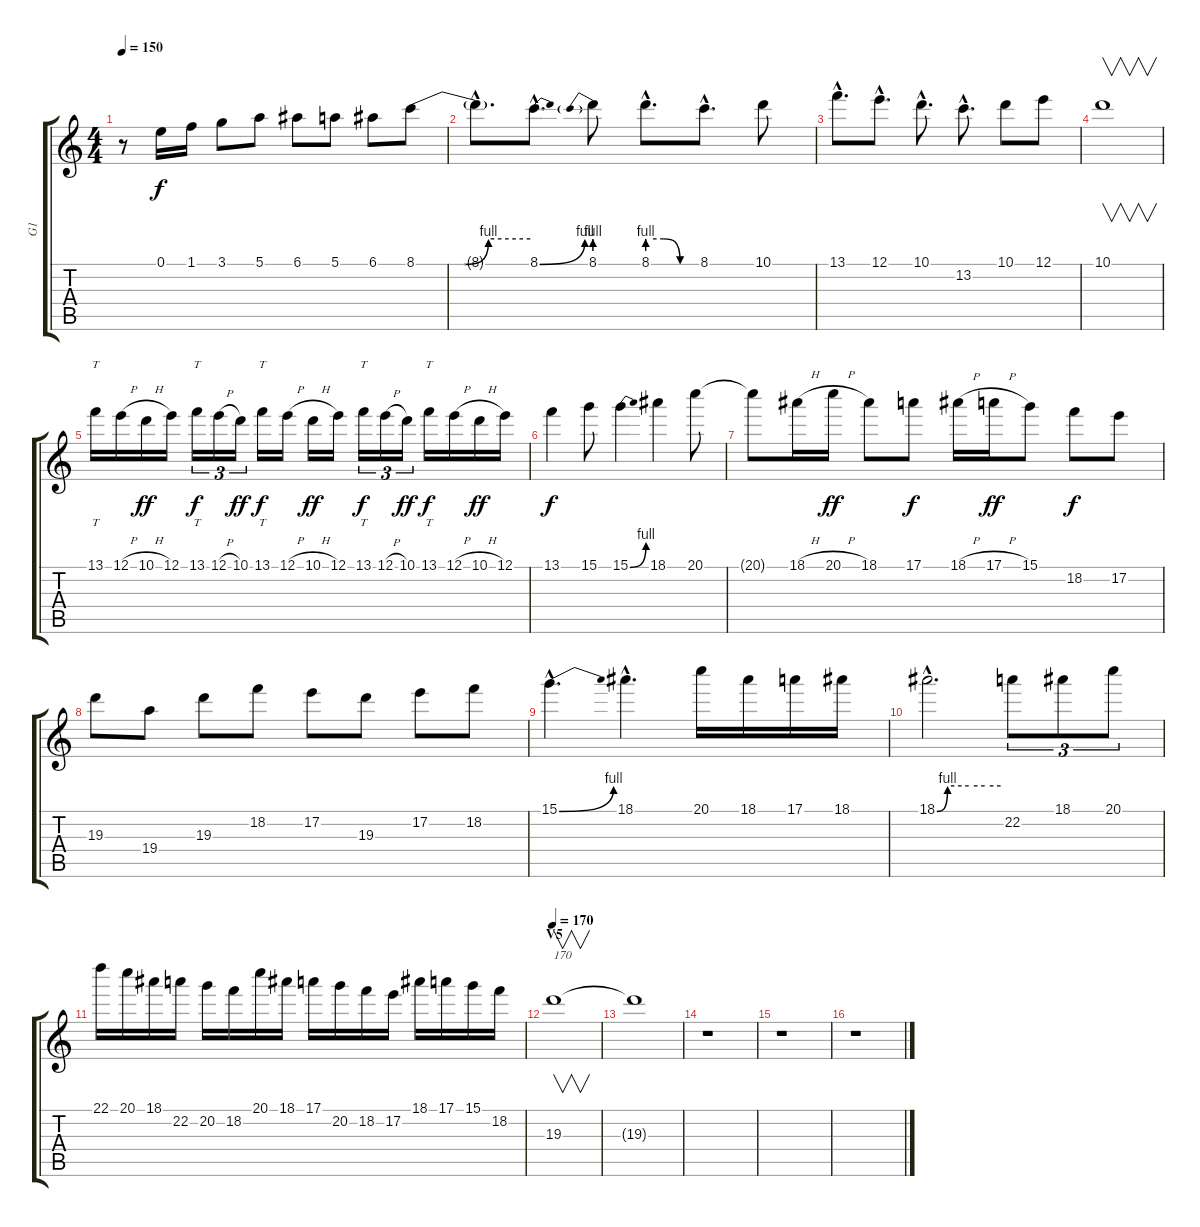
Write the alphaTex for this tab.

\track ("G1" "G1") {instrument distortionguitar}
\staff {score tabs}
\tuning (E4 B3 G3 D3 A2 E2) {hide}
\ts (4 4)
\tempo 150
\clef g2
\ks c
r.8{dy f} 0.1.16 1.1.16 3.1.8 5.1.8 6.1.8 5.1.8 6.1.8 8.1{be (custom 0 0 25 0 38 4 60 4)}.8 |
8.1{hac t}.8{d} 8.1{be (bend 0 0 60 4) hac}.8{d} 8.1{be (prebend 0 4 60 4)}.8 8.1{be (custom 0 4 20 4 40 0 60 0) hac}.8{d} 8.1{hac}.8{d} 10.1.8 |
13.1{hac}.8{d} 12.1{hac}.8{d} 10.1{hac}.8{d} 13.2{hac}.8{d} 10.1.8 12.1.8 |
\section ("" "")
10.1.1{v} |
13.1.16{tt} 12.1{h}.16 10.1{h}.16{dy ff} 12.1.16 13.1.16{tt tu (3 2) dy f} 12.1{h}.16{tu (3 2)} 10.1.16{tu (3 2) dy ff} 13.1.16{tt dy f} 12.1{h}.16 10.1{h}.16{dy ff} 12.1.16 13.1.16{tt tu (3 2) dy f} 12.1{h}.16{tu (3 2)} 10.1.16{tu (3 2) dy ff} 13.1.16{tt dy f} 12.1{h}.16 10.1{h}.16{dy ff} 12.1.16 |
13.1.4{dy f} 15.1.8 15.1{be (bend 0 0 60 4)}.4 18.1.4 20.1.8 |
20.1{t}.8 18.1{h}.16 20.1{h}.16{dy ff} 18.1.8 17.1.8{dy f} 18.1{h}.16 17.1{h}.16{dy ff} 15.1.8 18.2.8{dy f} 17.2.8 |
19.3.8 19.4.8 19.3.8 18.2.8 17.2.8 19.3.8 17.2.8 18.2.8 |
15.1{be (bend 0 0 60 4) hac}.4{d} 18.1{hac}.4{d} 20.1.16 18.1.16 17.1.16 18.1.16 |
18.1{be (custom 0 0 10 4 30 4 45 4 60 4) hac}.2{d} 22.2.8{tu (3 2)} 18.1.8{tu (3 2)} 20.1.8{tu (3 2)} |
22.1.16 20.1.16 18.1.16 22.2.16 20.2.16 18.2.16 20.1.16 18.1.16 17.1.16 20.2.16 18.2.16 17.2.16 18.1.16 17.1.16 15.1.16 18.2.16 |
\section ("" "V5")
\tempo 170
19.3.1{v txt "170"} |
19.3{t}.1 |
r.1 |
r.1 |
r.1
